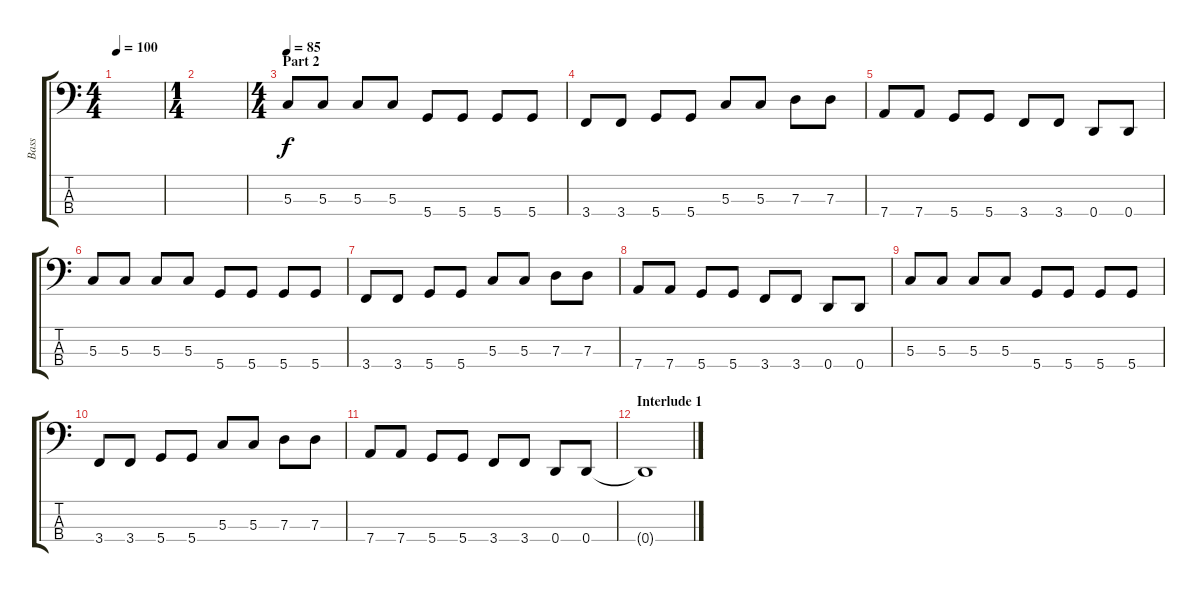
\track ("Bass" "Bass") {instrument electricbassfinger}
\staff {score tabs}
\tuning (F2 C2 G1 D1) {hide}
\ts (4 4)
\tempo 100
\clef f4
\ks c
|
\ts (1 4)
|
\ts (4 4)
\section ("" "Part 2")
\tempo 85
5.3.8 5.3.8 5.3.8 5.3.8 5.4.8 5.4.8 5.4.8 5.4.8 |
3.4.8 3.4.8 5.4.8 5.4.8 5.3.8 5.3.8 7.3.8 7.3.8 |
7.4.8 7.4.8 5.4.8 5.4.8 3.4.8 3.4.8 0.4.8 0.4.8 |
5.3.8 5.3.8 5.3.8 5.3.8 5.4.8 5.4.8 5.4.8 5.4.8 |
3.4.8 3.4.8 5.4.8 5.4.8 5.3.8 5.3.8 7.3.8 7.3.8 |
7.4.8 7.4.8 5.4.8 5.4.8 3.4.8 3.4.8 0.4.8 0.4.8 |
5.3.8 5.3.8 5.3.8 5.3.8 5.4.8 5.4.8 5.4.8 5.4.8 |
3.4.8 3.4.8 5.4.8 5.4.8 5.3.8 5.3.8 7.3.8 7.3.8 |
7.4.8 7.4.8 5.4.8 5.4.8 3.4.8 3.4.8 0.4.8 0.4.8 |
\section ("" "Interlude 1")
0.4{t}.1{volume 0}
